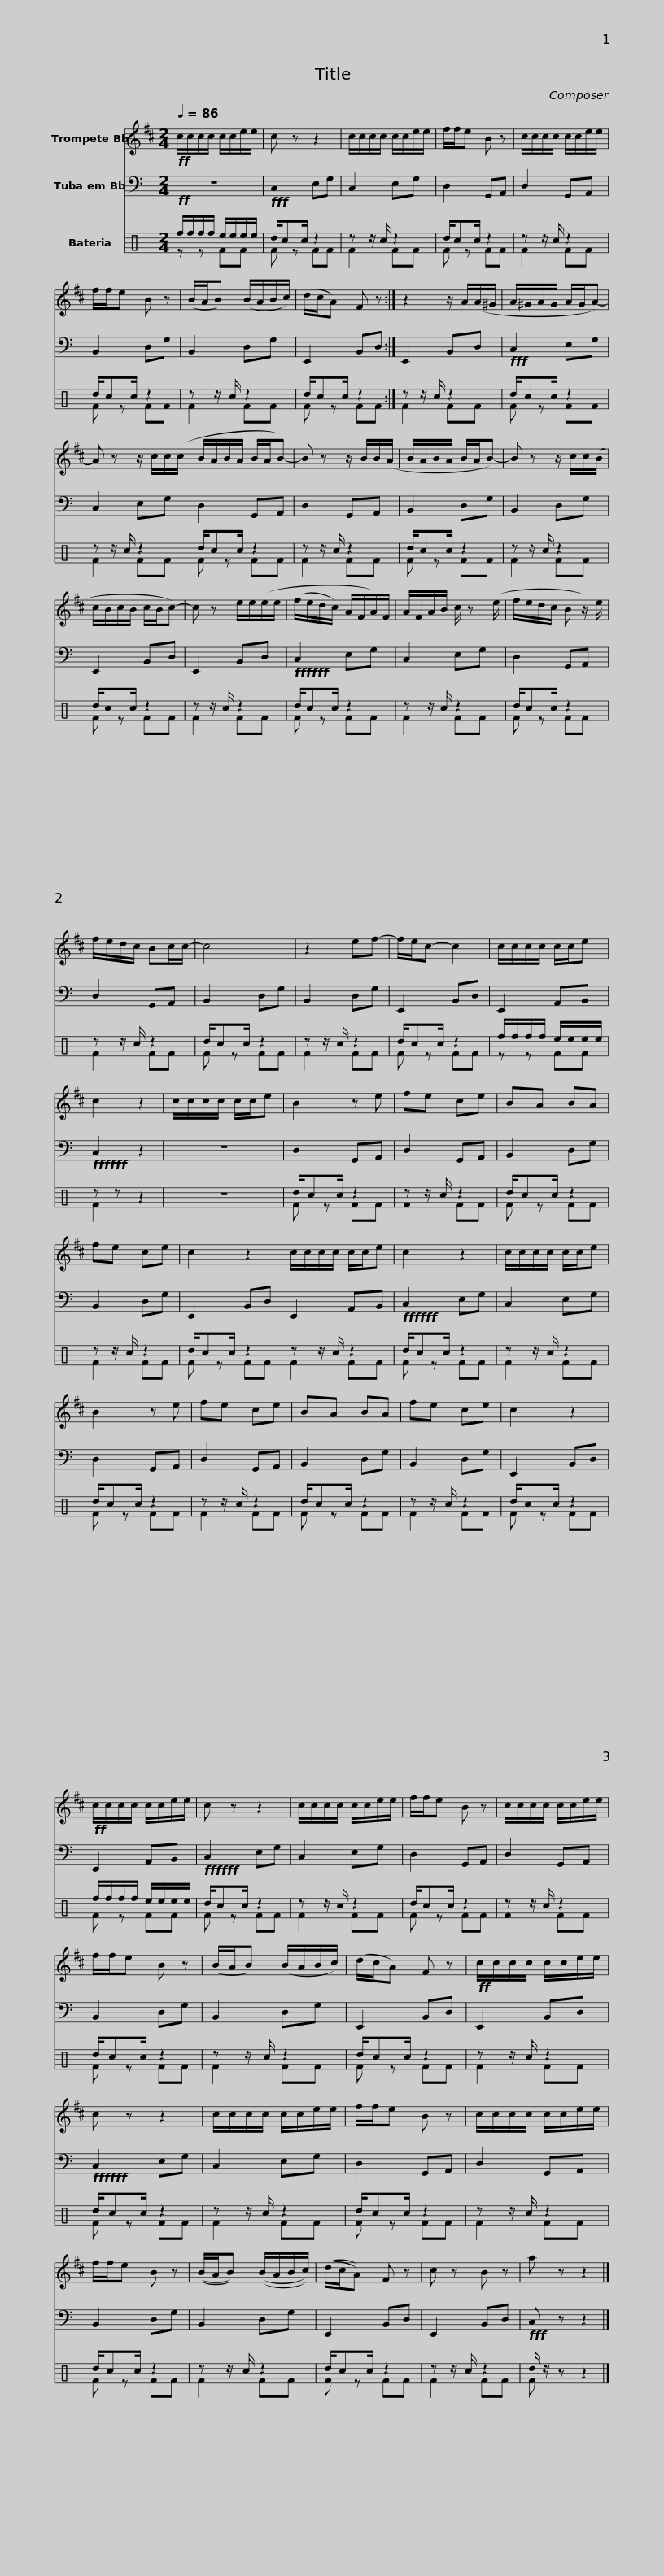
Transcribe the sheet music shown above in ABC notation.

X:1
%%score 1 2 ( 3 4 )
L:1/8
Q:1/4=86
M:2/4
I:linebreak $
K:C
V:1 treble transpose=-2
V:2 bass
V:3 perc
K:none
V:4 perc
K:none
V:1
[K:D]!ff! c/c/c/c/ c/c/e/e/ | c z z2 | c/c/c/c/ c/c/e/e/ | f/f/e B z | c/c/c/c/ c/c/e/e/ |$ %5
 f/f/e B z | (B/A/B) (B/A/B/c/) | (d/c/A) F z :| z2 z/ A/(A/^G/ | A/^G/A/G/ A/G/A-) |$ %10
 A z z/ c/c/(c/ | B/A/B/A/ B/A/B-) | B z z/ B/B/(A/ | B/A/B/A/ B/A/B-) | B z z/ c/c/(B/ | %15
 c/B/c/B/ c/B/c-) |$ c z e/e/(e/e/ | (f/e/d/c/) A/F/A/)F/ | A/F/A/B/ c/ z (e/ | f/e/d/c/ B z/) e/ | %20
 f/e/d/c/ Bc/c/- |$ c4 | z2 ef- | f/e/c- c2 | c/c/c/c/ c/c/e | %25
 c2 z2 | c/c/c/c/ c/c/e | B2 z e |$ fe ce | BA BA | %30
 fe ce | c2 z2 | c/c/c/c/ c/c/e | c2 z2 |$ c/c/c/c/ c/c/e | %35
 B2 z e | fe ce | BA BA | fe ce | c2 z2 |$ %40
!ff! c/c/c/c/ c/c/e/e/ | c z z2 | c/c/c/c/ c/c/e/e/ | f/f/e B z | c/c/c/c/ c/c/e/e/ | %45
 f/f/e B z |$ (B/A/B) (B/A/B/c/) | (d/c/A) F z |!ff! c/c/c/c/ c/c/e/e/ | c z z2 | %50
 c/c/c/c/ c/c/e/e/ | f/f/e B z |$ c/c/c/c/ c/c/e/e/ | f/f/e B z | ((B/A/B)) ((B/A/B/c/)) | %55
 ((d/c/A)) F z | c z B z | a z z2 |] %58
V:2
 z4 |!fff! C,2 E,G, | C,2 E,G, | D,2 G,,A,, | D,2 G,,A,, |$ %5
 B,,2 D,G, | B,,2 D,G, | E,,2 B,,D, :| E,,2 B,,D, |!fff! C,2 E,G, |$ %10
 C,2 E,G, | D,2 G,,A,, | D,2 G,,A,, | B,,2 D,G, | B,,2 D,G, | %15
 E,,2 B,,D, |$ E,,2 B,,D, |!fff!!fff! C,2 E,G, | C,2 E,G, | D,2 G,,A,, | %20
 D,2 G,,A,, |$ B,,2 D,G, | B,,2 D,G, | E,,2 B,,D, | E,,2 A,,B,, | %25
!fff!!fff! C,2 z2 | z4 | D,2 G,,A,, |$ D,2 G,,A,, | B,,2 D,G, | %30
 B,,2 D,G, | E,,2 B,,D, | E,,2 A,,B,, |!fff!!fff! C,2 E,G, |$ C,2 E,G, | %35
 D,2 G,,A,, | D,2 G,,A,, | B,,2 D,G, | B,,2 D,G, | E,,2 B,,D, |$ %40
 E,,2 A,,B,, |!fff!!fff! C,2 E,G, | C,2 E,G, | D,2 G,,A,, | D,2 G,,A,, | %45
 B,,2 D,G, |$ B,,2 D,G, | E,,2 B,,D, | E,,2 B,,D, |!fff!!fff! C,2 E,G, | %50
 C,2 E,G, | D,2 G,,A,, |$ D,2 G,,A,, | B,,2 D,G, | B,,2 D,G, | %55
 E,,2 B,,D, | E,,2 B,,D, |!fff! C, z z2 |] %58
V:3
!ff! f/f/f/f/ e/e/e/e/ | d/cc/ z2 | z z/ c/ z2 | d/cc/ z2 | z z/ c/ z2 |$ %5
 d/cc/ z2 | z z/ c/ z2 | d/cc/ z2 :| z z/ c/ z2 | d/cc/ z2 |$ %10
 z z/ c/ z2 | d/cc/ z2 | z z/ c/ z2 | d/cc/ z2 | z z/ c/ z2 | %15
 d/cc/ z2 |$ z z/ c/ z2 | d/cc/ z2 | z z/ c/ z2 | d/cc/ z2 | %20
 z z/ c/ z2 |$ d/cc/ z2 | z z/ c/ z2 | d/cc/ z2 | f/f/f/f/ e/e/e/e/ | %25
 z z z2 | z4 | d/cc/ z2 |$ z z/ c/ z2 | d/cc/ z2 | %30
 z z/ c/ z2 | d/cc/ z2 | z z/ c/ z2 | d/cc/ z2 |$ z z/ c/ z2 | %35
 d/cc/ z2 | z z/ c/ z2 | d/cc/ z2 | z z/ c/ z2 | d/cc/ z2 |$ %40
 f/f/f/f/ e/e/e/e/ | d/cc/ z2 | z z/ c/ z2 | d/cc/ z2 | z z/ c/ z2 | %45
 d/cc/ z2 |$ z z/ c/ z2 | d/cc/ z2 | z z/ c/ z2 | d/cc/ z2 | %50
 z z/ c/ z2 | d/cc/ z2 |$ z z/ c/ z2 | d/cc/ z2 | z z/ c/ z2 | %55
 d/cc/ z2 | z z/ c/ z2 | d/ z/ z z2 |] %58
V:4
 z z FF | F z FF | F2 FF | F z FF | F2 FF |$ %5
 F z FF | F2 FF | F z FF :| F2 FF | F z FF |$ %10
 F2 FF | F z FF | F2 FF | F z FF | F2 FF | %15
 F z FF |$ F2 FF | F z FF | F2 FF | F z FF | %20
 F2 FF |$ F z FF | F2 FF | F z FF | z z FF | %25
 F2 z2 | x4 | F z FF |$ F2 FF | F z FF | %30
 F2 FF | F z FF | F2 FF | F z FF |$ F2 FF | %35
 F z FF | F2 FF | F z FF | F2 FF | F z FF |$ %40
 F z FF | F z FF | F2 FF | F z FF | F2 FF | %45
 F z FF |$ F2 FF | F z FF | F2 FF | F z FF | %50
 F2 FF | F z FF |$ F2 FF | F z FF | F2 FF | %55
 F z FF | F2 FF | F z z2 |] %58
